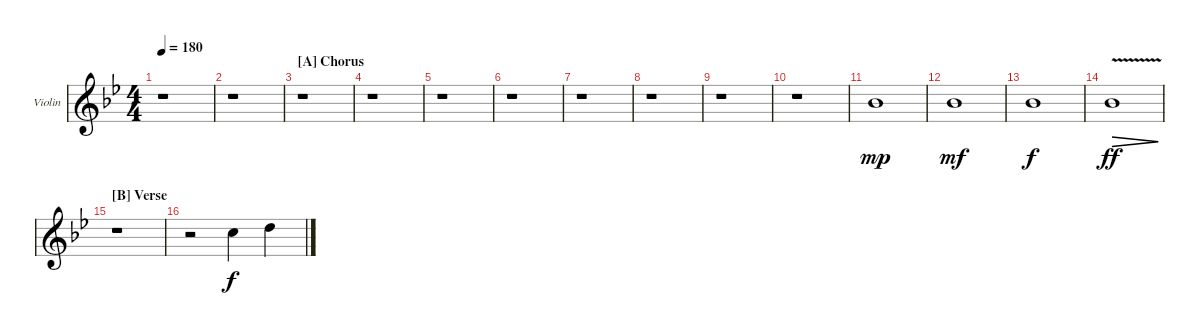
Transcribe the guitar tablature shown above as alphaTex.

\defaultSystemsLayout 4
\bracketExtendMode groupsimilarinstruments
\firstSystemTrackNameOrientation horizontal
\otherSystemsTrackNameOrientation horizontal
\track ("Violin" "Violin") {instrument violin}
\staff {score}
\tuning (E5 A4 D4 G3)
\ts (4 4)
\tempo 180
\clef g2
\scale
0.333333
\ks bb
r.1{dy mp} |
\scale
0.333333 r.1 |
\section ("A" "Chorus")
\scale
0.333333 r.1 |
\scale
0.333333 r.1 |
\scale
0.333333 r.1 |
\scale
0.333333 r.1 |
\scale
0.333333 r.1 |
\scale
0.333333 r.1 |
\scale
0.333333 r.1 |
\scale
0.333333 r.1 |
\scale
0.333333 1.2.1 |
\scale
0.333333 1.2.1{dy mf} |
\scale
0.333333 1.2.1{dy f} |
\scale
0.333333 1.2{v}.1{dec dy ff} |
\section ("B" "Verse")
\scale
0.333333 r.1 |
\scale
0.333333 r.2 3.2.4{dy f} 5.2.4
